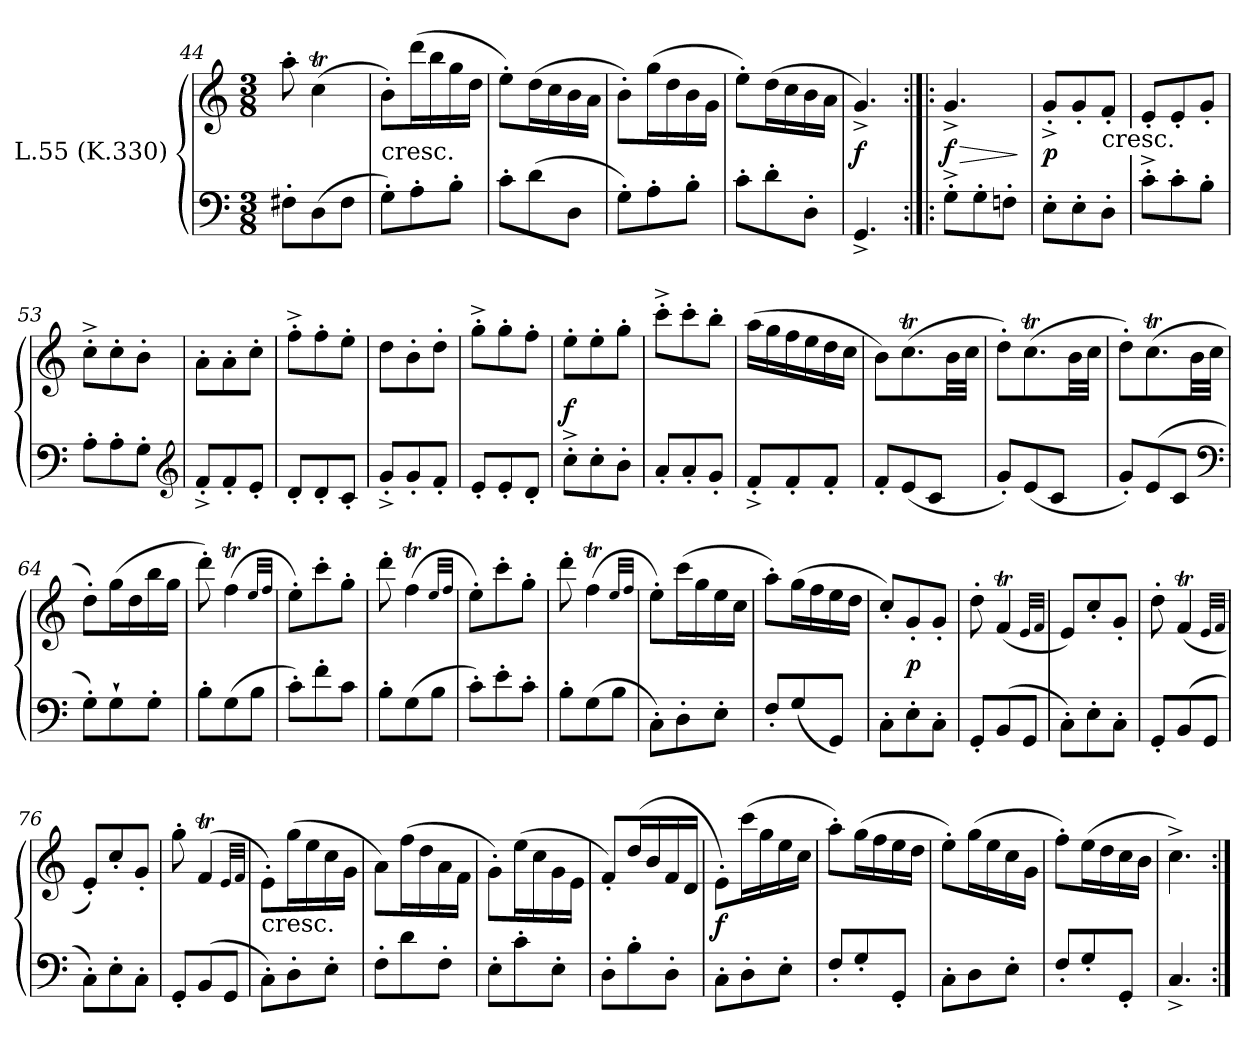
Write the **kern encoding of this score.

**kern	**kern	**dynam
*part1	*part1	*part1
*staff2	*staff1	*staff1/2
*I"L.55 (K.330)	*	*
!!LO:LB:g=z
*clefF4	*clefG2	*
*k[]	*k[]	*
*C:	*C:	*
*M3/8	*M3/8	*
=44	=44	=44
8F#X'L	8aa'	.
(8D	(4ccT	.
8F#J	.	.
=45	=45	=45
!	!LO:TX:c:t=cresc.	!
8G'L)	8b'L)	.
8A'	(16dddL	.
.	16bb	.
8B'J	16gg	.
.	16ddJJ	.
=46	=46	=46
8c'L	8ee'L)	.
(8d	(16ddL	.
.	16cc	.
8DJ	16b	.
.	16aJJ	.
=47	=47	=47
8G'L)	8b'L)	.
8A'	(16ggL	.
.	16dd	.
8B'J	16b	.
.	16gJJ	.
=48	=48	=48
8c'L	8ee'L)	.
8d'	(16ddL	.
.	16cc	.
8D'J	16b	.
.	16aJJ	.
=49	=49	=49
4.GG^	4.g^)	f
=50:|!|:	=50:|!|:	=50:|!|:
8G'^L	4.g^	> f
8G'	.	.
8Fn'J	.	.
.	.	]
!!LO:LB:g=z
=51	=51	=51
8E'L	8g'^L	p
8E'	8g'	.
!	!LO:TX:c:t=cresc.	!
8D'J	8f'J	.
=52	=52	=52
8c'^L	8e'L	.
8c'	8e'	.
8B'J	8g'J	.
=53	=53	=53
8A'L	8cc'^L	.
8A'	8cc'	.
8G'J	8b'J	.
*clefG2	*	*
=54	=54	=54
8f'^L	8a'\L	.
8f'	8a'\	.
8e'J	8cc'\J	.
=55	=55	=55
8d'L	8ff'^L	.
8d'	8ff'	.
8c'J	8ee'J	.
=56	=56	=56
8g'^L	8ddL	.
8g'	8b'	.
8f'J	8dd'J	.
=57	=57	=57
8e'L	8gg'^L	.
8e'	8gg'	.
8d'J	8ff'J	.
=58	=58	=58
8cc'^L	8ee'L	f
8cc'	8ee'	.
8b'J	8gg'J	.
!!LO:LB:g=z
=59	=59	=59
8a'L	8ccc'^L	.
8a'	8ccc'	.
8g'J	8bb'J	.
=60	=60	=60
8f'^L	(16aaLL	.
.	16gg	.
8f'	16ff	.
.	16ee	.
8f'J	16dd	.
.	16ccJJ	.
=61	=61	=61
8f'L	8bL)	.
(8e	(8.ccT	.
8cJ	.	.
.	32bLL	.
.	32ccJJJ	.
=62	=62	=62
8g'L)	8dd'L)	.
(8e	(8.ccT	.
8cJ	.	.
.	32bLL	.
.	32ccJJJ	.
=63	=63	=63
8g'L)	8dd'L)	.
(<8e	(8.ccT	.
8cJ	.	.
.	32bLL	.
.	32ccJJJ	.
*clefF4	*	*
=64	=64	=64
8G'L)	8dd'L)	.
8G`	(16ggL	.
.	16dd	.
8G'J	16bb	.
.	16ggJJ	.
=65	=65	=65
8B'L	8ddd')	.
(8G	(4ffT	.
8BJ	.	.
.	32qeeLLL	.
.	32qffJJJ	.
!!LO:LB:g=z
=66	=66	=66
8c'L)	8ee'L)	.
8f'	8ccc'	.
8cJ	8gg'J	.
=67	=67	=67
8B'L	8ddd'	.
(8G	(4ffT	.
8BJ	.	.
.	32qeeLLL	.
.	32qffJJJ	.
=68	=68	=68
8c'L)	8ee'L)	.
8e'	8ccc'	.
8c'J	8gg'J	.
=69	=69	=69
8B'L	8ddd'	.
(8G	(4ffT	.
8BJ	.	.
.	32qeeLLL	.
.	32qffJJJ	.
=70	=70	=70
8C'L)	8ee'L)	.
8D'	(16cccL	.
.	16gg	.
8E'J	16ee	.
.	16ccJJ	.
=71	=71	=71
8F'L	8aa'L)	.
(8G	(16ggL	.
.	16ff	.
8GGJ)	16ee	.
.	16ddJJ	.
=72	=72	=72
8C'\L	8cc'L)	.
8E'\	8g'	p
8C'\J	8g'J	.
!!LO:LB:g=z
=73	=73	=73
8GG'L	8dd'	.
(8BB	(4fT	.
8GGJ	.	.
.	32qeLLL	.
.	32qfJJJ	.
=74	=74	=74
8C'L)	8eL)	.
8E'	8cc'	.
8C'J	8g'J	.
=75	=75	=75
8GG'L	8dd'	.
(8BB	(4fT	.
8GGJ	.	.
.	32qeLLL	.
.	32qfJJJ	.
=76	=76	=76
8C'L)	8e'L)	.
8E'	8cc'	.
8C'J	8g'J	.
=77	=77	=77
8GG'L	8gg'	.
(<8BB	(<4fT	.
8GGJ	.	.
.	32qeLLL	.
.	32qfJJJ	.
=78	=78	=78
!	!LO:TX:c:t=cresc.	!
8C'L)	8e'L)	.
8D'	(16ggL	.
.	16ee	.
8E'J	16cc	.
.	16gJJ	.
=79	=79	=79
8F'L	8aL)	.
8d	(16ffL	.
.	16dd	.
8F'J	16a	.
.	16fJJ	.
!!LO:LB:g=z
=80	=80	=80
8E'L	8g'\L)	.
8c'	(16ee\L	.
.	16cc\	.
8E'J	16g\	.
.	16e\JJ	.
=81	=81	=81
8D'L	8f'L)	.
8B'	(<16ddL	.
.	16b	.
8D'J	16f	.
.	16dJJ	.
=82	=82	=82
8C'L	8e'L)	f
8D'	(16cccL	.
.	16gg	.
8E'J	16ee	.
.	16ccJJ	.
=83	=83	=83
8F'L	8aa'L)	.
8G'	(16ggL	.
.	16ff	.
8GG'J	16ee	.
.	16ddJJ	.
=84	=84	=84
8C'L	8ee'L)	.
8D	(16ggL	.
.	16ee	.
8E'J	16cc	.
.	16gJJ	.
=85	=85	=85
8F'L	8ff'L)	.
8G'	(16eeL	.
.	16dd	.
8GG'J	16cc	.
.	16bJJ	.
=86	=86	=86
4.C^	4.cc^)	.
=:|!	=:|!	=:|!
*-	*-	*-
